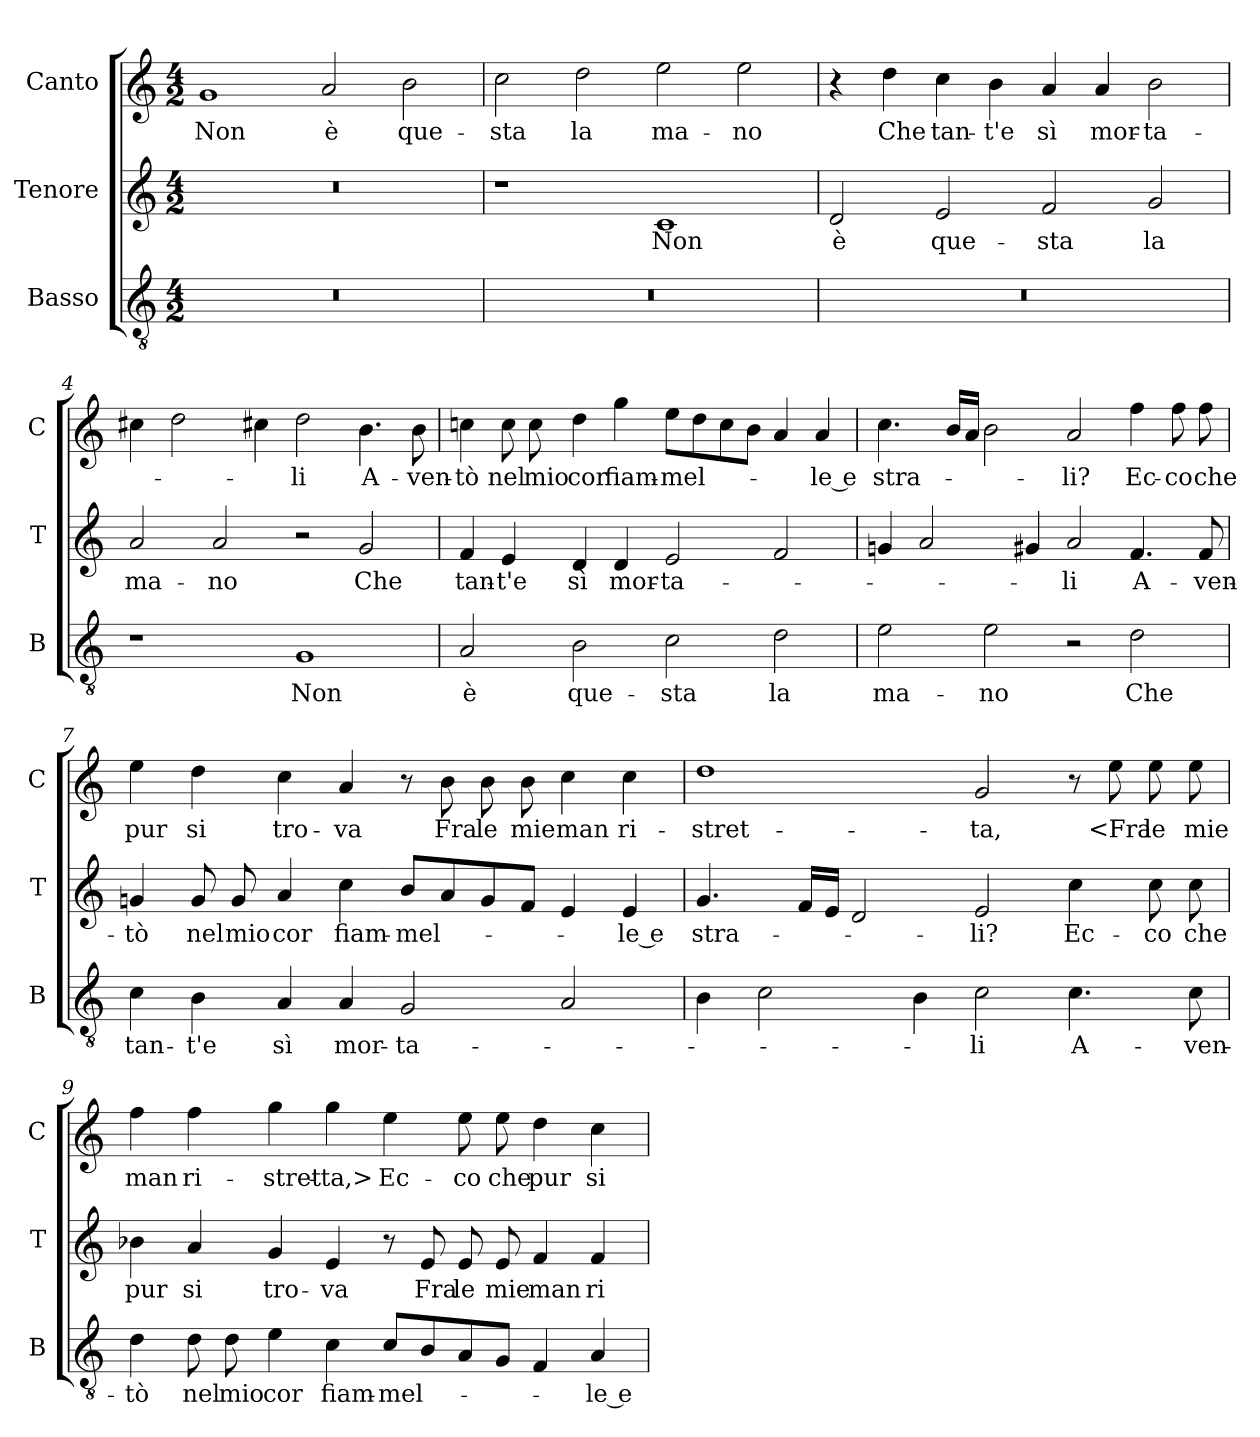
**kern	**text	**kern	**text	**kern	**text
*part3	*part3	*part2	*part2	*part1	*part1
*staff3	*staff3	*staff2	*staff2	*staff1	*staff1
*I"Basso	*	*I"Tenore	*	*I"Canto	*
*I'B	*	*I'T	*	*I'C	*
*clefGv2	*	*clefG2	*	*clefG2	*
*k[]	*	*k[]	*	*k[]	*
*M4/2	*	*M4/2	*	*M4/2	*
=1	=1	=1	=1	=1	=1
0r	.	0r	.	1g	Non
.	.	.	.	2a	è
.	.	.	.	2b	que-
=2	=2	=2	=2	=2	=2
0r	.	1r	.	2cc	-sta
.	.	.	.	2dd	la
.	.	1c	Non	2ee	ma-
.	.	.	.	2ee	-no
=3	=3	=3	=3	=3	=3
0r	.	2d	è	4r	.
.	.	.	.	4dd	Che
.	.	2e	que-	4cc	tan-
.	.	.	.	4b	-t'e
.	.	2f	-sta	4a	sì
.	.	.	.	4a	mor-
.	.	2g	la	2b	-ta-
=4	=4	=4	=4	=4	=4
1r	.	2a	ma-	4cc#X	.
.	.	.	.	2dd	.
.	.	2a	-no	.	.
.	.	.	.	4cc#X	.
1G	Non	2r	.	2dd	-li
.	.	2g	Che	4.b	A-
.	.	.	.	8b	-ven-
=5	=5	=5	=5	=5	=5
2A	è	4f	tan-	4ccn	-tò
.	.	4e	-t'e	8cc	nel
.	.	.	.	8cc	mio
2B	que-	4d	sì	4dd	cor
.	.	4d	mor-	4gg	fiam-
2c	-sta	2e	-ta-	8eeL	-mel-
.	.	.	.	8dd	.
.	.	.	.	8cc	.
.	.	.	.	8bJ	.
2d	la	2f	.	4a	.
.	.	.	.	4a	-le e
=6	=6	=6	=6	=6	=6
2e	ma-	4gn	.	4.cc	stra-
.	.	2a	.	.	.
.	.	.	.	16bLL	.
.	.	.	.	16aJJ	.
2e	-no	.	.	2b	.
.	.	4g#X	.	.	.
2r	.	2a	-li	2a	-li?
2d	Che	4.f	A-	4ff	Ec-
.	.	.	.	8ff	-co
.	.	8f	-ven-	8ff	che
=7	=7	=7	=7	=7	=7
4c	tan-	4gn	-tò	4ee	pur
4B	-t'e	8g	nel	4dd	si
.	.	8g	mio	.	.
4A	sì	4a	cor	4cc	tro-
4A	mor-	4cc	fiam-	4a	-va
2G	-ta-	8bL	-mel-	8r	.
.	.	8a	.	8b	Fra
.	.	8g	.	8b	le
.	.	8fJ	.	8b	mie
2A	.	4e	.	4cc	man
.	.	4e	-le e	4cc	ri-
=8	=8	=8	=8	=8	=8
4B	.	4.g	stra-	1dd	-stret-
2c	.	.	.	.	.
.	.	16fLL	.	.	.
.	.	16eJJ	.	.	.
.	.	2d	.	.	.
4B	.	.	.	.	.
2c	-li	2e	-li?	2g	-ta,
4.c	A-	4cc	Ec-	8r	.
.	.	.	.	8ee	<Fra
.	.	8cc	-co	8ee	le
8c	-ven-	8cc	che	8ee	mie
=9	=9	=9	=9	=9	=9
4d	-tò	4b-X	pur	4ff	man
8d	nel	4a	si	4ff	ri-
8d	mio	.	.	.	.
4e	cor	4g	tro-	4gg	-stret-
4c	fiam-	4e	-va	4gg	-ta,>
8cL	-mel-	8r	.	4ee	Ec-
8B	.	8e	Fra	.	.
8A	.	8e	le	8ee	-co
8GJ	.	8e	mie	8ee	che
4F	.	4f	man	4dd	pur
4A	-le e	4f	ri-	4cc	si
=	=	=	=	=	=
*-	*-	*-	*-	*-	*-
